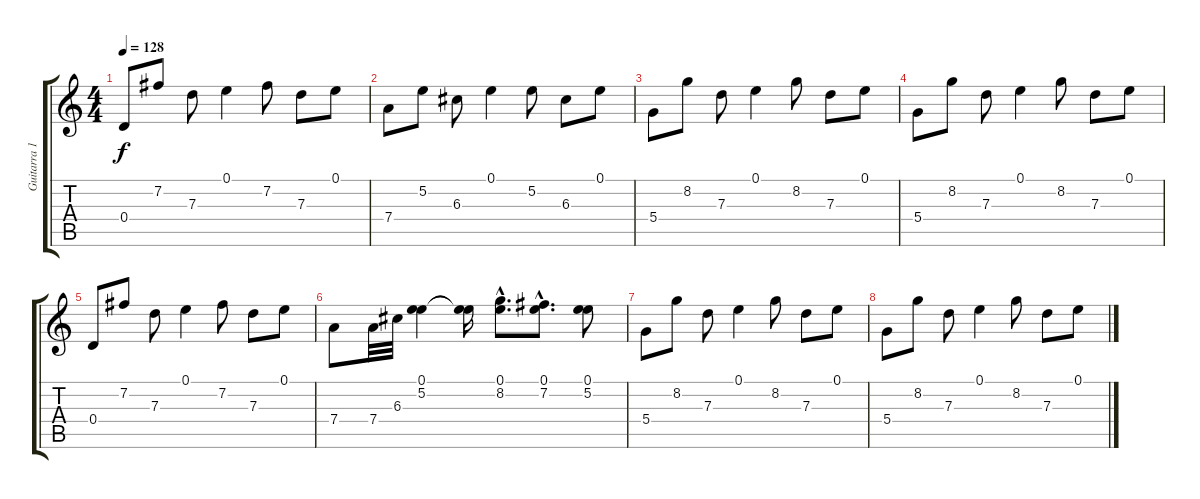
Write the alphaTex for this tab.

\track ("Guitarra 1" "Guitarra 1") {instrument electricguitarclean}
\staff {score tabs}
\tuning (E4 B3 G3 D3 A2 E2) {hide}
\ts (4 4)
\tempo 128
\clef g2
\ks c
0.4.8{dy f} 7.2.8 7.3.8 0.1.4 7.2.8 7.3.8 0.1.8 |
7.4.8 5.2.8 6.3.8 0.1.4 5.2.8 6.3.8 0.1.8 |
5.4.8 8.2.8 7.3.8 0.1.4 8.2.8 7.3.8 0.1.8 |
5.4.8 8.2.8 7.3.8 0.1.4 8.2.8 7.3.8 0.1.8 |
0.4.8 7.2.8 7.3.8 0.1.4 7.2.8 7.3.8 0.1.8 |
7.4.8 7.4.32 6.3.32 (0.1 5.2).4 (0.1{t} 5.2{t}).16 (0.1{hac} 8.2{hac}).8{d} (0.1{hac} 7.2{hac}).8{d} (0.1 5.2).8 |
5.4.8 8.2.8 7.3.8 0.1.4 8.2.8 7.3.8 0.1.8 |
5.4.8 8.2.8 7.3.8 0.1.4 8.2.8 7.3.8 0.1.8
